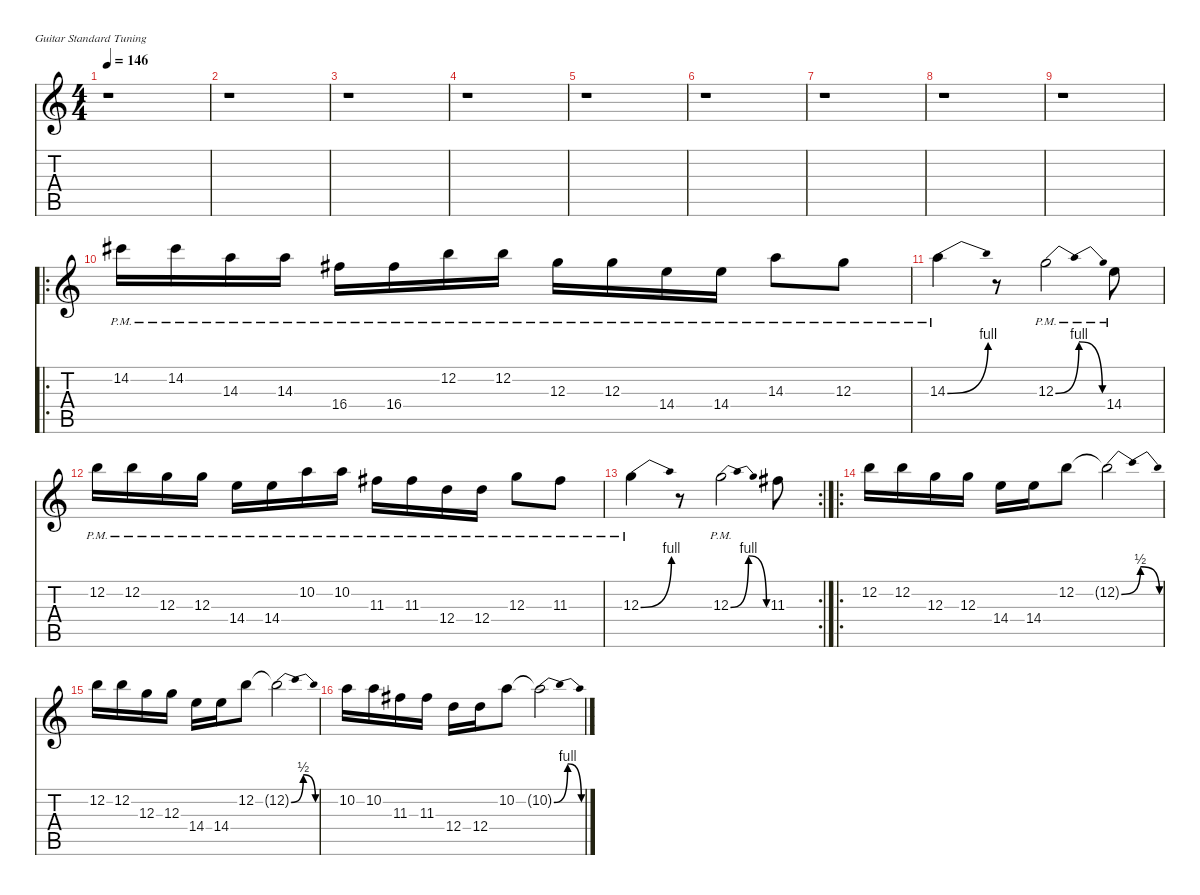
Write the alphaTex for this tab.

\defaultSystemsLayout 4
\hideDynamics
\bracketExtendMode nobrackets
\singleTrackTrackNamePolicy hidden
\multiTrackTrackNamePolicy hidden
\firstSystemTrackNameMode fullname
\firstSystemTrackNameOrientation horizontal
\otherSystemsTrackNameOrientation horizontal
\track ("Guitar 4" "od.guit.") {instrument overdrivenguitar}
\staff {score tabs}
\tuning (E4 B3 G3 D3 A2 E2)
\ts (4 4)
\tempo 146
\clef g2
\ks c
r.1{dy f beam Down} |
r.1{beam Down} |
r.1{beam Down} |
r.1{beam Down} |
r.1{beam Down} |
r.1{beam Down} |
r.1{beam Down} |
r.1{beam Down} |
r.1{beam Down} |
\ro
14.2{pm acc #}.16{beam Down} 14.2{pm acc #}.16{beam Down} 14.3{pm}.16{beam Down} 14.3{pm}.16{beam Down} 16.4{pm acc #}.16{beam Down} 16.4{pm acc #}.16{beam Down} 12.2{pm}.16{beam Down} 12.2{pm}.16{beam Down} 12.3{pm}.16{beam Down} 12.3{pm}.16{beam Down} 14.4{pm}.16{beam Down} 14.4{pm}.16{beam Down} 14.3{pm}.8{beam Down} 12.3{pm}.8{beam Down} |
14.3{be (bend 0 0 15 4) pm}.4{beam Down} r.8{beam Down} 12.3{be (bendrelease 0 0 9.999999599999999 4 45 4 60 0) pm}.2{beam Down} 14.4{pm}.8{beam Down} |
12.2{pm}.16{beam Down} 12.2{pm}.16{beam Down} 12.3{pm}.16{beam Down} 12.3{pm}.16{beam Down} 14.4{pm}.16{beam Down} 14.4{pm}.16{beam Down} 10.2{pm}.16{beam Down} 10.2{pm}.16{beam Down} 11.3{pm acc #}.16{beam Down} 11.3{pm acc #}.16{beam Down} 12.4{pm}.16{beam Down} 12.4{pm}.16{beam Down} 12.3{pm}.8{beam Down} 11.3{pm acc #}.8{beam Down} |
\rc 2
12.3{be (bend 0 0 15 4) pm}.4{beam Down} r.8{beam Down} 12.3{be (bendrelease 0 0 9.999999599999999 4 45.999998399999996 4 60 0) pm}.2{beam Down} 11.3{acc #}.8{beam Down} |
\ro
12.2.16{beam Down} 12.2.16{beam Down} 12.3.16{beam Down} 12.3.16{beam Down} 14.4.16{beam Down} 14.4.16{beam Down} 12.2.8{beam Down} 12.2{be (bendrelease 0 0 9.999999599999999 2 19.999999199999998 2 30 0) t}.2{beam Down} |
12.2.16{beam Down} 12.2.16{beam Down} 12.3.16{beam Down} 12.3.16{beam Down} 14.4.16{beam Down} 14.4.16{beam Down} 12.2.8{beam Down} 12.2{be (bendrelease 0 0 9.999999599999999 2 19.999999199999998 2 30 0) t}.2{beam Down} |
10.2.16{beam Down} 10.2.16{beam Down} 11.3{acc #}.16{beam Down} 11.3{acc #}.16{beam Down} 12.4.16{beam Down} 12.4.16{beam Down} 10.2.8{beam Down} 10.2{be (bendrelease 0 0 9.999999599999999 4 19.999999199999998 4 30 0) t}.2{beam Down}
